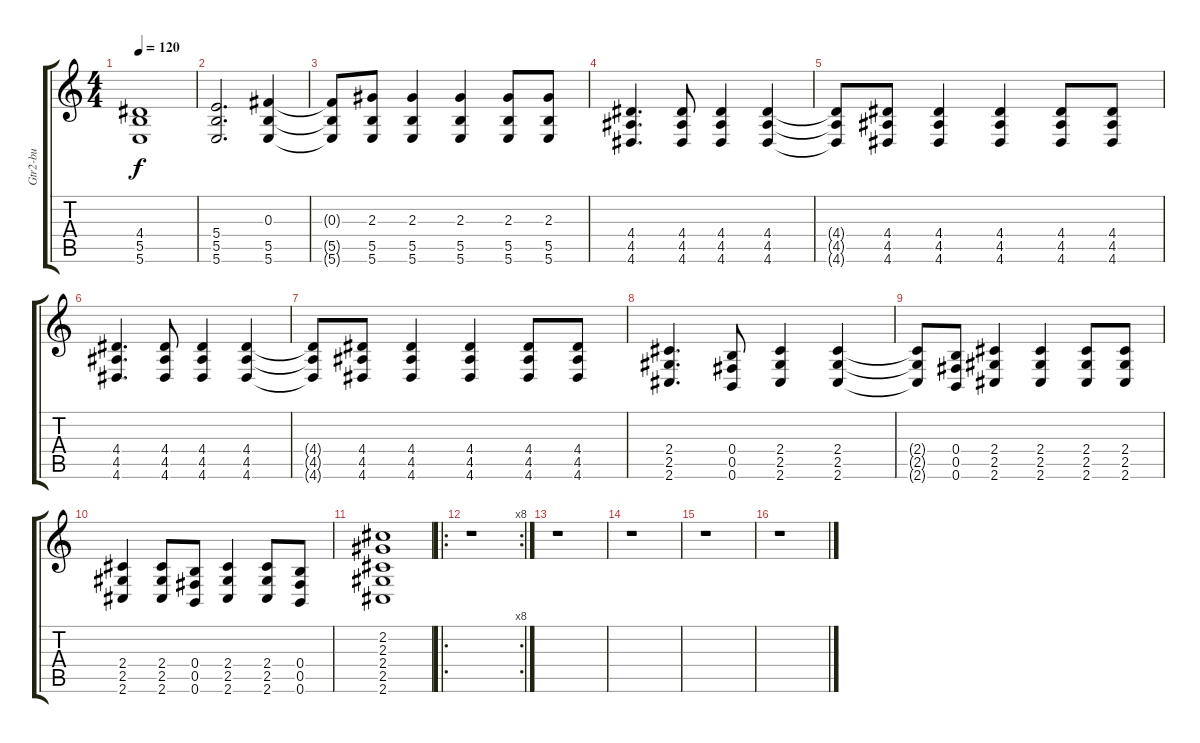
\track ("Gtr2-bu" "Gtr2-bu") {mute instrument acousticguitarsteel}
\staff {score tabs}
\tuning (Eb4 B3 Gb3 B2 Gb2 B1) {hide}
\ts (4 4)
\tempo 120
\clef g2
\ks c
(4.4{t} 5.5{t} 5.6{t}).1{dy f} |
(5.4 5.5 5.6).2{d} (0.3 5.5 5.6).4 |
(0.3{t} 5.5{t} 5.6{t}).8 (2.3 5.5 5.6).8 (2.3 5.5 5.6).4 (2.3 5.5 5.6).4 (2.3 5.5 5.6).8 (2.3 5.5 5.6).8 |
(4.4 4.5 4.6).4{d} (4.4 4.5 4.6).8 (4.4 4.5 4.6).4 (4.4 4.5 4.6).4 |
(4.4{t} 4.5{t} 4.6{t}).8 (4.4 4.5 4.6).8 (4.4 4.5 4.6).4 (4.4 4.5 4.6).4 (4.4 4.5 4.6).8 (4.4 4.5 4.6).8 |
(4.4 4.5 4.6).4{d} (4.4 4.5 4.6).8 (4.4 4.5 4.6).4 (4.4 4.5 4.6).4 |
(4.4{t} 4.5{t} 4.6{t}).8 (4.4 4.5 4.6).8 (4.4 4.5 4.6).4 (4.4 4.5 4.6).4 (4.4 4.5 4.6).8 (4.4 4.5 4.6).8 |
(2.4 2.5 2.6).4{d} (0.4 0.5 0.6).8 (2.4 2.5 2.6).4 (2.4 2.5 2.6).4 |
(2.4{t} 2.5{t} 2.6{t}).8 (0.4 0.5 0.6).8 (2.4 2.5 2.6).4 (2.4 2.5 2.6).4 (2.4 2.5 2.6).8 (2.4 2.5 2.6).8 |
(2.4 2.5 2.6).4 (2.4 2.5 2.6).8 (0.4 0.5 0.6).8 (2.4 2.5 2.6).4 (2.4 2.5 2.6).8 (0.4 0.5 0.6).8 |
(2.2 2.3 2.4 2.5 2.6).1 |
\ro
\rc 8
r.1 |
r.1 |
r.1 |
r.1 |
r.1
